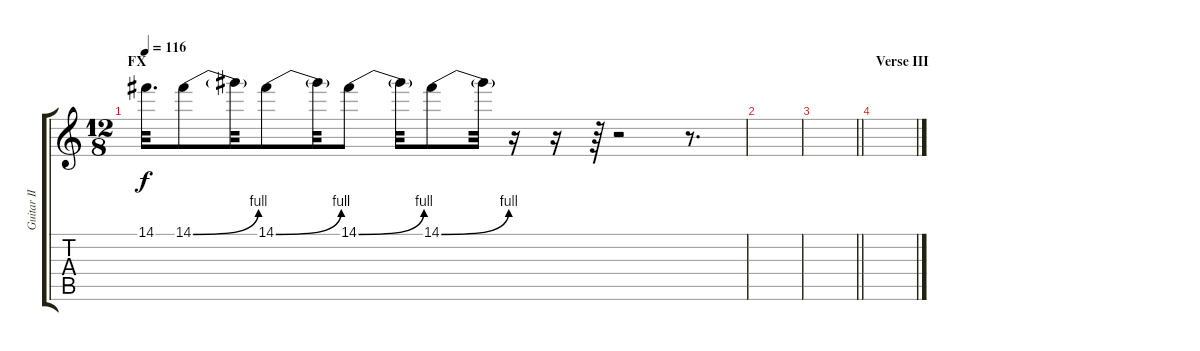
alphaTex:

\track ("Guitar II FX" "Guitar II ") {instrument overdrivenguitar}
\staff {score tabs}
\tuning (E4 B3 G3 D3 A2 E2) {hide}
\ts (12 8)
\section ("" "FX")
\tempo 116
\clef g2
\ks c
14.1{t}.32{d dy f} 14.1{be (bend 0 0 60 4)}.8 14.1{t}.32 14.1{be (bend 0 0 60 4)}.8 14.1{t}.32 14.1{be (bend 0 0 60 4)}.8 14.1{t}.32 14.1{be (bend 0 0 60 4)}.8 14.1{t}.32 r.16 r.16 r.64 r.2 r.8{d} |
|
\barLineRight lightlight
|
\section ("" "Verse III")
